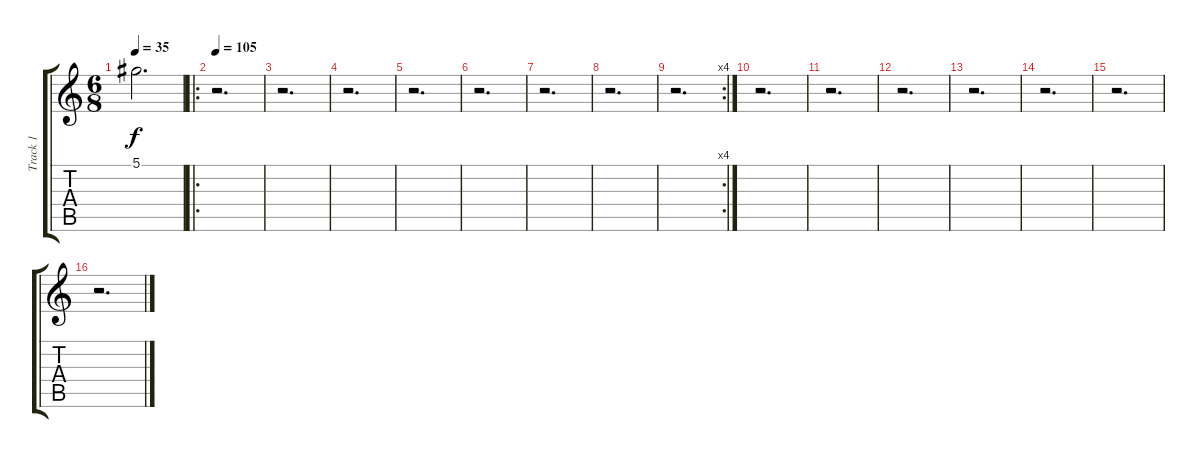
\track ("Track 1" "Track 1") {instrument acousticguitarnylon}
\staff {score tabs}
\tuning (Eb4 Bb3 Gb3 Db3 Ab2 Eb2) {hide}
\ts (6 8)
\tempo 35
\clef g2
\ks c
5.1{t}.2{d dy f} |
\ro
\tempo 105
r.2{d} |
r.2{d} |
r.2{d} |
r.2{d} |
r.2{d} |
r.2{d} |
r.2{d} |
\rc 4
r.2{d} |
r.2{d} |
r.2{d} |
r.2{d} |
r.2{d} |
r.2{d} |
r.2{d} |
r.2{d}
